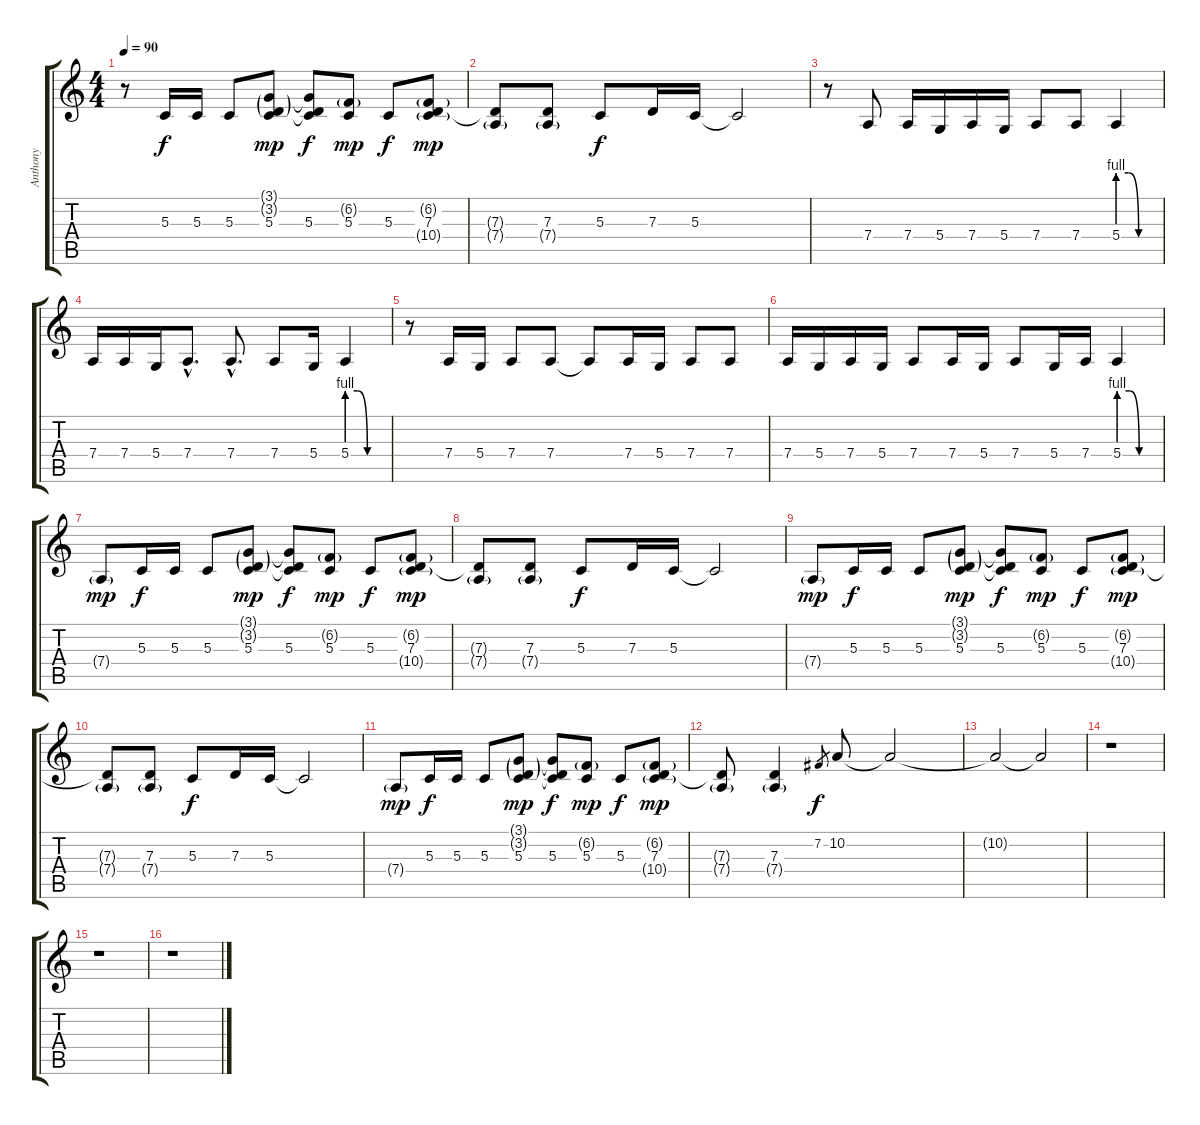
\track ("Anthony" "Anthony") {instrument clarinet}
\staff {score tabs}
\tuning (E4 B3 G3 D3 A2 E2) {hide}
\ts (4 4)
\tempo 90
\clef g2
\ks c
r.8{dy f} 5.3.16 5.3.16 5.3.8 (3.1{g} 3.2{g} 5.3).8{dy mp} (3.1{t} 3.2{t} 5.3).8{dy f} (6.2{g} 5.3).8{dy mp} 5.3.8{dy f} (6.2{g} 7.3 10.4{g}).8{dy mp} |
(7.3{t} 7.4{g}).8 (7.3 7.4{g}).8 5.3.8{dy f} 7.3.16 5.3.16 5.3{t}.2 |
r.8 7.4.8 7.4.16 5.4.16 7.4.16 5.4.16 7.4.8 7.4.8 5.4{be (custom 0 4 15 4 30 0 40 0 60 0)}.4 |
7.4.16 7.4.16 5.4.16 7.4{hac}.8{d} 7.4{hac}.8{d} 7.4.8 5.4.16 5.4{be (custom 0 4 15 4 30 0 60 0)}.4 |
r.8 7.4.16 5.4.16 7.4.8 7.4.8 7.4{t}.8 7.4.16 5.4.16 7.4.8 7.4.8 |
7.4.16 5.4.16 7.4.16 5.4.16 7.4.8 7.4.16 5.4.16 7.4.8 5.4.16 7.4.16 5.4{be (custom 0 4 15 4 30 0 40 0 60 0)}.4 |
7.4{g}.8{dy mp} 5.3.16{dy f} 5.3.16 5.3.8 (3.1{g} 3.2{g} 5.3).8{dy mp} (3.1{t} 3.2{t} 5.3).8{dy f} (6.2{g} 5.3).8{dy mp} 5.3.8{dy f} (6.2{g} 7.3 10.4{g}).8{dy mp} |
(7.3{t} 7.4{g}).8 (7.3 7.4{g}).8 5.3.8{dy f} 7.3.16 5.3.16 5.3{t}.2 |
7.4{g}.8{dy mp} 5.3.16{dy f} 5.3.16 5.3.8 (3.1{g} 3.2{g} 5.3).8{dy mp} (3.1{t} 3.2{t} 5.3).8{dy f} (6.2{g} 5.3).8{dy mp} 5.3.8{dy f} (6.2{g} 7.3 10.4{g}).8{dy mp} |
(7.3{t} 7.4{g}).8 (7.3 7.4{g}).8 5.3.8{dy f} 7.3.16 5.3.16 5.3{t}.2 |
7.4{g}.8{dy mp} 5.3.16{dy f} 5.3.16 5.3.8 (3.1{g} 3.2{g} 5.3).8{dy mp} (3.1{t} 3.2{t} 5.3).8{dy f} (6.2{g} 5.3).8{dy mp} 5.3.8{dy f} (6.2{g} 7.3 10.4{g}).8{dy mp} |
(7.3{t} 7.4{g}).8 (7.3 7.4{g}).4 7.2.8{gr dy f} 10.2.8 10.2{t}.2 |
10.2{t}.2 10.2{t}.2 |
r.1 |
r.1 |
r.1
